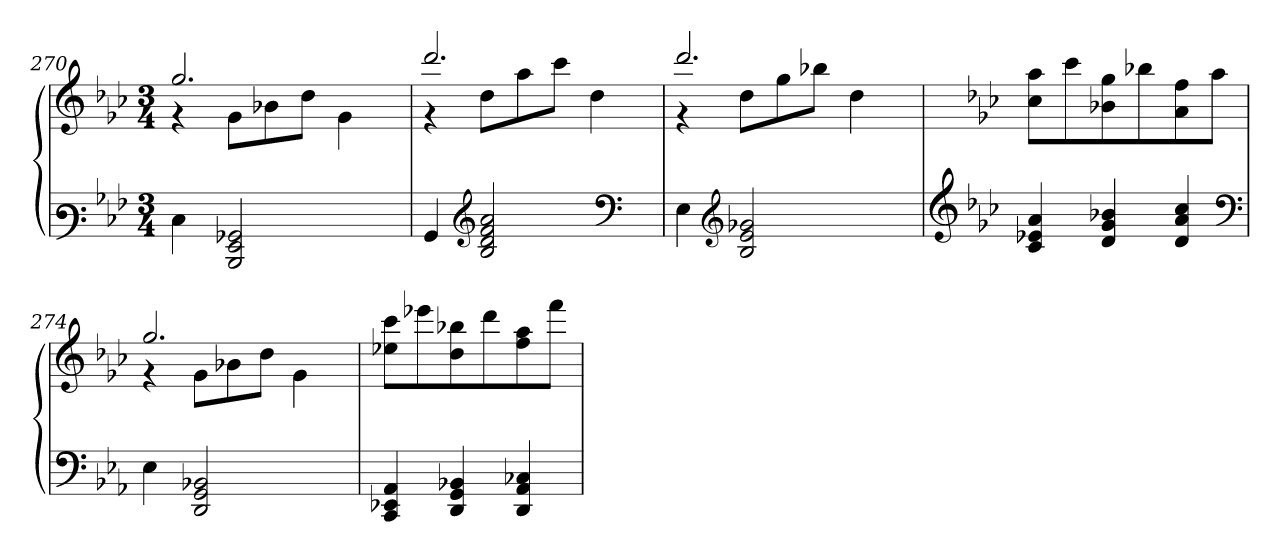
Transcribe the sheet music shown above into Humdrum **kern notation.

**kern	**kern
*part1	*part1
*staff2	*staff1
*clefF3	*clefG3
*k[b-e-a-]	*k[b-e-a-]
*M3/4	*M3/4
=270	=270
*	*^
4E-\	2.ee-/	4re
2DD/ 2GG/ 2BB-X/	.	8e-\L
.	.	8g-X\
.	.	8b-\J
.	.	4e-\
8ryy	8ryy	.
=271	=271	=271
4BB-/	2.bb-/	4re
*clefG2	*	*
2B-/ 2d/ 2f/ 2a-/	.	8b-\L
.	.	8ff\
.	.	8aa-\J
.	.	4b-\
*clefF4	*	*
8ryy	8ryy	.
=272	=272	=272
4E-\	2.bb-/	4re
*clefG2	*	*
2B-/ 2e-/ 2g-X/	.	8b-\L
.	.	8ee-\
.	.	8gg-X\J
.	.	4b-\
8ryy	8ryy	.
*	*v	*v
!!LO:PB:g=z
=273	=273
*clefG3	*
*k[b-e-a-]	*k[b-e-a-]
4A-/ 4c-X/ 4f/	8a-\ 8ff\L
.	8aa-\
4B-/ 4e-/ 4g-X/	8g-X\ 8ee-\
.	8gg-X\
4B-/ 4f/ 4a-/	8f\ 8dd\
.	8ff\J
*clefF4	*
=274	=274
*	*^
4E-\	2.ee-/	4re
2DD/ 2GG/ 2BB-X/	.	8e-\L
.	.	8g-X\
.	.	8b-\J
.	.	4e-\
8ryy	8ryy	.
*	*v	*v
=275	=275
4CC/ 4EE-X/ 4AA-/	8cc-X\ 8aa-\L
.	8ccc-X\
4DD/ 4GG/ 4BB-X/	8b-\ 8gg-X\
.	8bb-\
4DD/ 4AA-/ 4C-/	8dd\ 8ff\
.	8ddd\J
=	=
*-	*-
